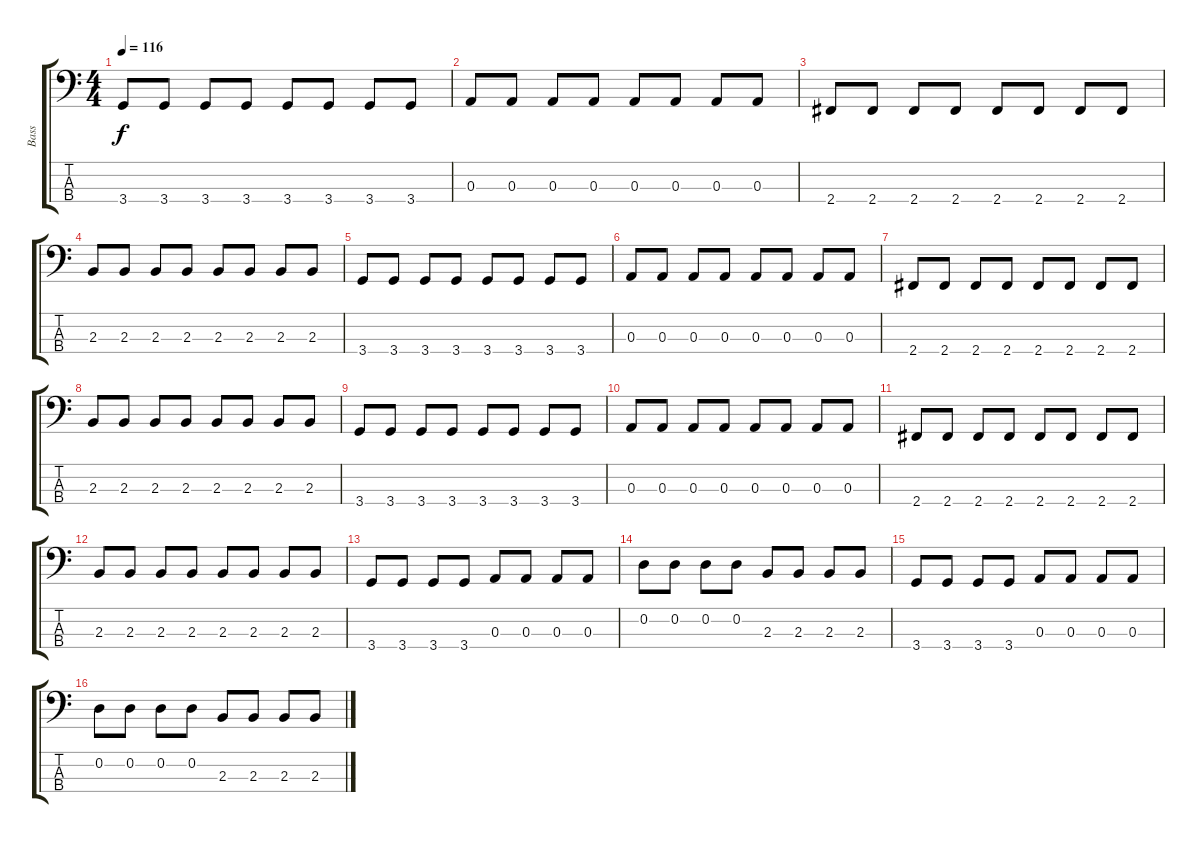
\track ("Bass" "Bass") {instrument slapbass1}
\staff {score tabs}
\tuning (G2 D2 A1 E1) {hide}
\ts (4 4)
\tempo 116
\clef f4
\ks c
3.4.8{dy f} 3.4.8 3.4.8 3.4.8 3.4.8 3.4.8 3.4.8 3.4.8 |
0.3.8 0.3.8 0.3.8 0.3.8 0.3.8 0.3.8 0.3.8 0.3.8 |
2.4.8 2.4.8 2.4.8 2.4.8 2.4.8 2.4.8 2.4.8 2.4.8 |
2.3.8 2.3.8 2.3.8 2.3.8 2.3.8 2.3.8 2.3.8 2.3.8 |
3.4.8 3.4.8 3.4.8 3.4.8 3.4.8 3.4.8 3.4.8 3.4.8 |
0.3.8 0.3.8 0.3.8 0.3.8 0.3.8 0.3.8 0.3.8 0.3.8 |
2.4.8 2.4.8 2.4.8 2.4.8 2.4.8 2.4.8 2.4.8 2.4.8 |
2.3.8 2.3.8 2.3.8 2.3.8 2.3.8 2.3.8 2.3.8 2.3.8 |
3.4.8 3.4.8 3.4.8 3.4.8 3.4.8 3.4.8 3.4.8 3.4.8 |
0.3.8 0.3.8 0.3.8 0.3.8 0.3.8 0.3.8 0.3.8 0.3.8 |
2.4.8 2.4.8 2.4.8 2.4.8 2.4.8 2.4.8 2.4.8 2.4.8 |
2.3.8 2.3.8 2.3.8 2.3.8 2.3.8 2.3.8 2.3.8 2.3.8 |
3.4.8 3.4.8 3.4.8 3.4.8 0.3.8 0.3.8 0.3.8 0.3.8 |
0.2.8 0.2.8 0.2.8 0.2.8 2.3.8 2.3.8 2.3.8 2.3.8 |
3.4.8 3.4.8 3.4.8 3.4.8 0.3.8 0.3.8 0.3.8 0.3.8 |
0.2.8 0.2.8 0.2.8 0.2.8 2.3.8 2.3.8 2.3.8 2.3.8
